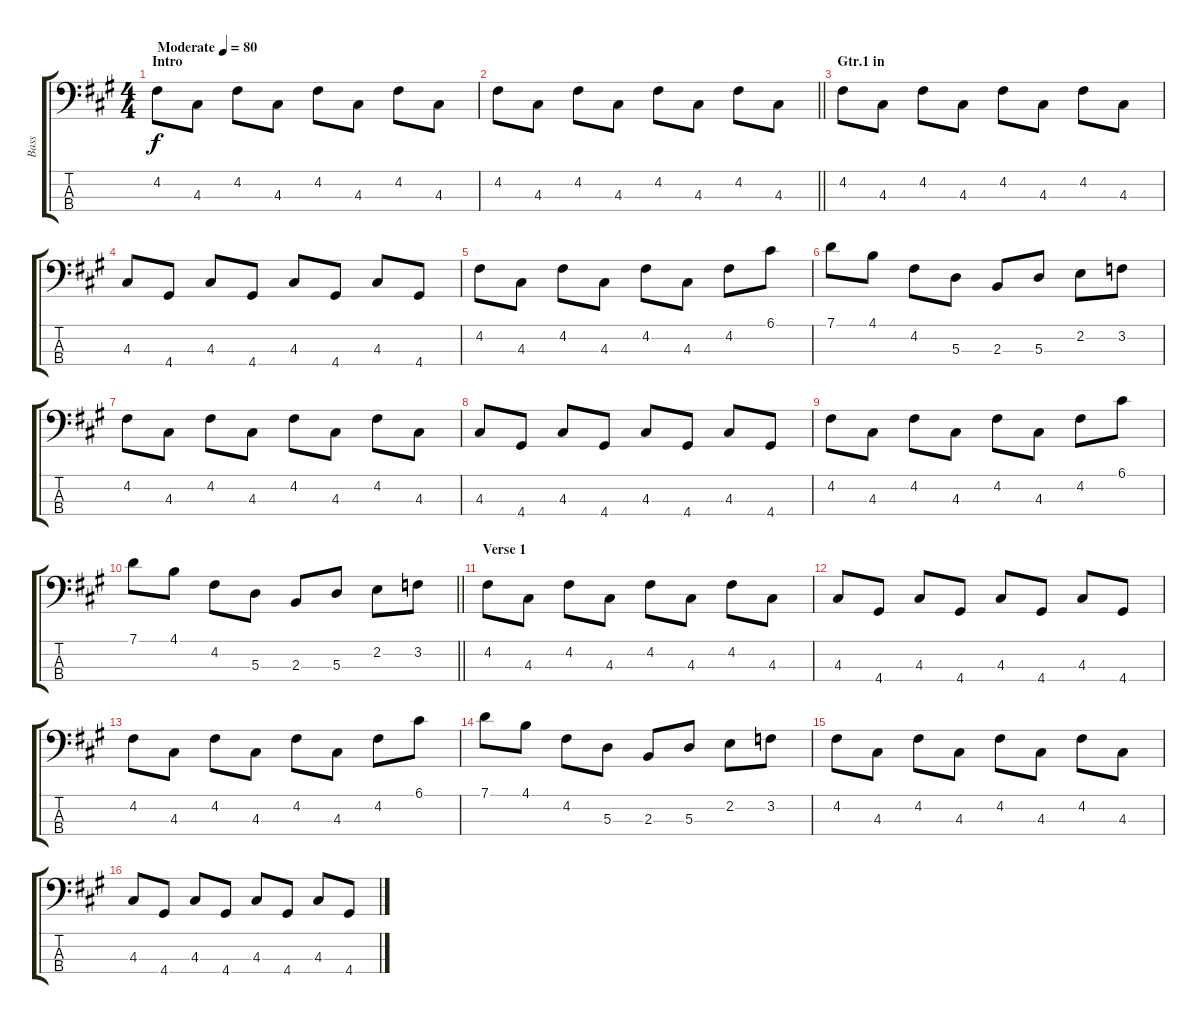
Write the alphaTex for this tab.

\track ("Bass" "Bass") {instrument electricbassfinger}
\staff {score tabs}
\tuning (G2 D2 A1 E1) {hide}
\ts (4 4)
\section ("" "Intro")
\tempo (80 "Moderate")
\clef f4
\ks a
4.2.8{dy f instrument electricbassfinger} 4.3.8 4.2.8 4.3.8 4.2.8 4.3.8 4.2.8 4.3.8 |
\barLineRight lightlight
4.2.8 4.3.8 4.2.8 4.3.8 4.2.8 4.3.8 4.2.8 4.3.8 |
\section ("" "Gtr.1 in")
4.2.8 4.3.8 4.2.8 4.3.8 4.2.8 4.3.8 4.2.8 4.3.8 |
\ks f#minor
4.3.8 4.4.8 4.3.8 4.4.8 4.3.8 4.4.8 4.3.8 4.4.8 |
4.2.8 4.3.8 4.2.8 4.3.8 4.2.8 4.3.8 4.2.8 6.1.8 |
7.1.8 4.1.8 4.2.8 5.3.8 2.3.8 5.3.8 2.2.8 3.2.8 |
\ks a
4.2.8 4.3.8 4.2.8 4.3.8 4.2.8 4.3.8 4.2.8 4.3.8 |
\ks f#minor
4.3.8 4.4.8 4.3.8 4.4.8 4.3.8 4.4.8 4.3.8 4.4.8 |
4.2.8 4.3.8 4.2.8 4.3.8 4.2.8 4.3.8 4.2.8 6.1.8 |
\barLineRight lightlight
7.1.8 4.1.8 4.2.8 5.3.8 2.3.8 5.3.8 2.2.8 3.2.8 |
\section ("" "Verse 1")
\ks a
4.2.8 4.3.8 4.2.8 4.3.8 4.2.8 4.3.8 4.2.8 4.3.8 |
\ks f#minor
4.3.8 4.4.8 4.3.8 4.4.8 4.3.8 4.4.8 4.3.8 4.4.8 |
4.2.8 4.3.8 4.2.8 4.3.8 4.2.8 4.3.8 4.2.8 6.1.8 |
7.1.8 4.1.8 4.2.8 5.3.8 2.3.8 5.3.8 2.2.8 3.2.8 |
\ks a
4.2.8 4.3.8 4.2.8 4.3.8 4.2.8 4.3.8 4.2.8 4.3.8 |
\ks f#minor
4.3.8 4.4.8 4.3.8 4.4.8 4.3.8 4.4.8 4.3.8 4.4.8
